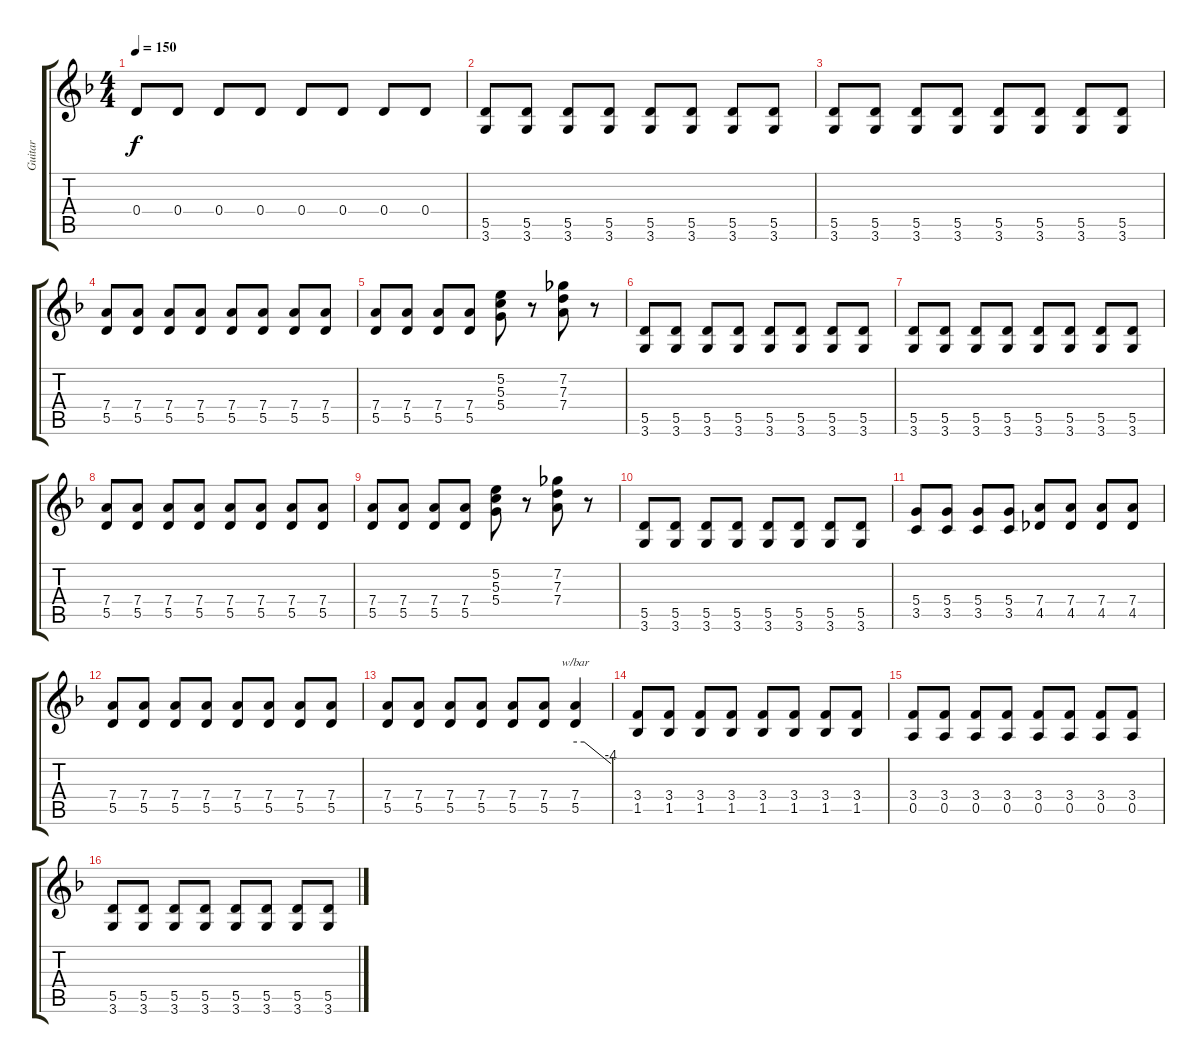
\track ("Guitar" "Guitar") {instrument electricguitarmuted}
\staff {score tabs}
\tuning (E4 B3 G3 D3 A2 E2) {hide}
\ts (4 4)
\tempo 150
\clef g2
\ks f
0.4.8{dy f} 0.4.8 0.4.8 0.4.8 0.4.8 0.4.8 0.4.8 0.4.8 |
(5.5 3.6).8 (5.5 3.6).8 (5.5 3.6).8 (5.5 3.6).8 (5.5 3.6).8 (5.5 3.6).8 (5.5 3.6).8 (5.5 3.6).8 |
(5.5 3.6).8 (5.5 3.6).8 (5.5 3.6).8 (5.5 3.6).8 (5.5 3.6).8 (5.5 3.6).8 (5.5 3.6).8 (5.5 3.6).8 |
(7.4 5.5).8 (7.4 5.5).8 (7.4 5.5).8 (7.4 5.5).8 (7.4 5.5).8 (7.4 5.5).8 (7.4 5.5).8 (7.4 5.5).8 |
(7.4 5.5).8 (7.4 5.5).8 (7.4 5.5).8 (7.4 5.5).8 (5.2 5.3 5.4).8{volume 10 instrument overdrivenguitar} r.8 (7.2 7.3 7.4).8 r.8 |
(5.5 3.6).8{volume 8 instrument electricguitarmuted} (5.5 3.6).8 (5.5 3.6).8 (5.5 3.6).8 (5.5 3.6).8 (5.5 3.6).8 (5.5 3.6).8 (5.5 3.6).8 |
(5.5 3.6).8 (5.5 3.6).8 (5.5 3.6).8 (5.5 3.6).8 (5.5 3.6).8 (5.5 3.6).8 (5.5 3.6).8 (5.5 3.6).8 |
(7.4 5.5).8 (7.4 5.5).8 (7.4 5.5).8 (7.4 5.5).8 (7.4 5.5).8 (7.4 5.5).8 (7.4 5.5).8 (7.4 5.5).8 |
(7.4 5.5).8 (7.4 5.5).8 (7.4 5.5).8 (7.4 5.5).8 (5.2 5.3 5.4).8{volume 10 instrument overdrivenguitar} r.8 (7.2 7.3 7.4).8 r.8 |
(5.5 3.6).8{volume 8 instrument electricguitarmuted} (5.5 3.6).8 (5.5 3.6).8 (5.5 3.6).8 (5.5 3.6).8 (5.5 3.6).8 (5.5 3.6).8 (5.5 3.6).8 |
(5.4 3.5).8 (5.4 3.5).8 (5.4 3.5).8 (5.4 3.5).8 (7.4 4.5).8 (7.4 4.5).8 (7.4 4.5).8 (7.4 4.5).8 |
(7.4 5.5).8 (7.4 5.5).8 (7.4 5.5).8 (7.4 5.5).8 (7.4 5.5).8 (7.4 5.5).8 (7.4 5.5).8 (7.4 5.5).8 |
(7.4 5.5).8 (7.4 5.5).8 (7.4 5.5).8 (7.4 5.5).8 (7.4 5.5).8 (7.4 5.5).8 (7.4 5.5).4{tbe (custom default 0 0 15 0 60 -16) volume 10 instrument distortionguitar} |
(3.4 1.5).8{volume 8 instrument electricguitarmuted} (3.4 1.5).8 (3.4 1.5).8 (3.4 1.5).8 (3.4 1.5).8 (3.4 1.5).8 (3.4 1.5).8 (3.4 1.5).8 |
(3.4 0.5).8 (3.4 0.5).8 (3.4 0.5).8 (3.4 0.5).8 (3.4 0.5).8 (3.4 0.5).8 (3.4 0.5).8 (3.4 0.5).8 |
(5.5 3.6).8 (5.5 3.6).8 (5.5 3.6).8 (5.5 3.6).8 (5.5 3.6).8 (5.5 3.6).8 (5.5 3.6).8 (5.5 3.6).8
